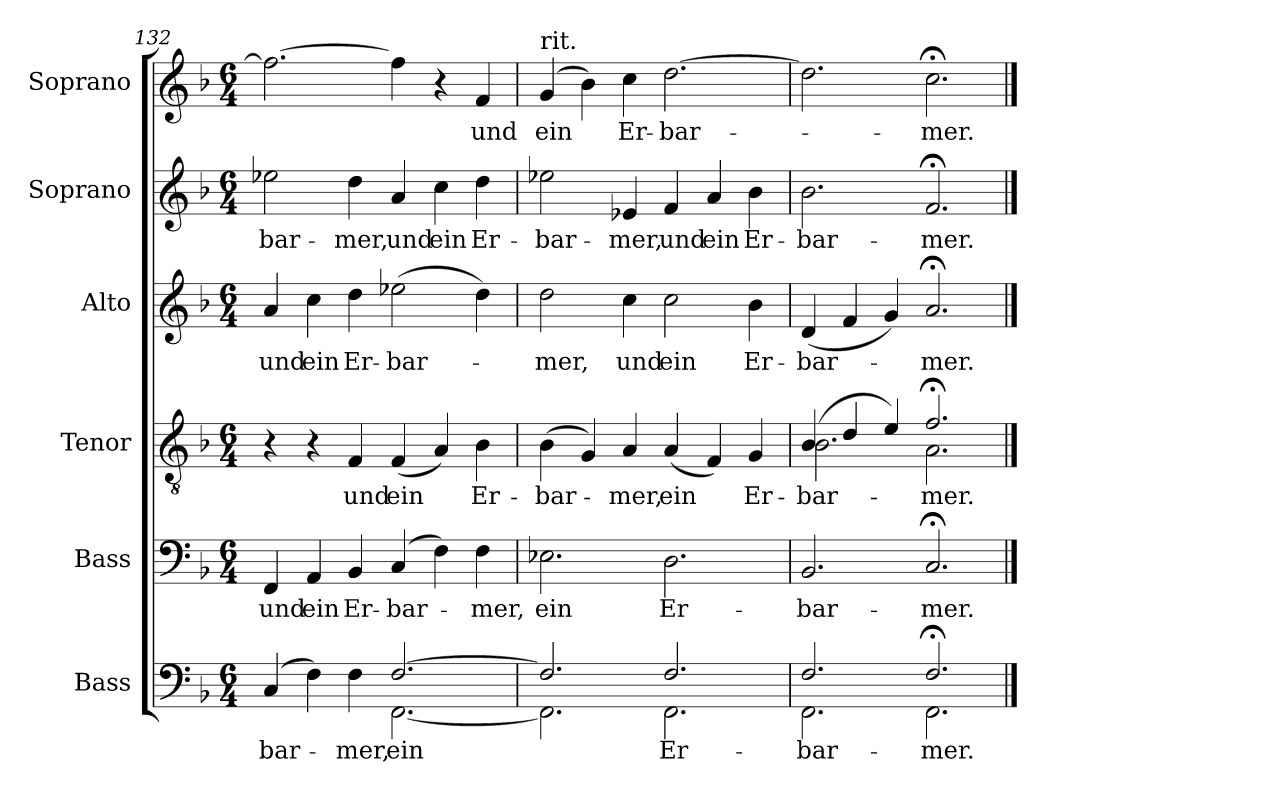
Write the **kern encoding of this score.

**kern	**text	**kern	**text	**kern	**text	**kern	**text	**kern	**text	**kern	**text
*part6	*part6	*part5	*part5	*part4	*part4	*part3	*part3	*part2	*part2	*part1	*part1
*staff6	*staff6	*staff5	*staff5	*staff4	*staff4	*staff3	*staff3	*staff2	*staff2	*staff1	*staff1
*I"Bass	*	*I"Bass	*	*I"Tenor	*	*I"Alto	*	*I"Soprano	*	*I"Soprano	*
*I'B.	*	*I'B.	*	*I'T.	*	*I'A.	*	*I'S.	*	*I'S.	*
*clefF4	*	*clefF4	*	*clefGv2	*	*clefG2	*	*clefG2	*	*clefG2	*
*	*	*	*	*ITrd7c12	*	*	*	*	*	*	*
*k[b-]	*	*k[b-]	*	*k[b-]	*	*k[b-]	*	*k[b-]	*	*k[b-]	*
*F:	*	*F:	*	*F:	*	*F:	*	*F:	*	*F:	*
*M6/4	*	*M6/4	*	*M6/4	*	*M6/4	*	*M6/4	*	*M6/4	*
=132	=132	=132	=132	=132	=132	=132	=132	=132	=132	=132	=132
!	!LO:LY:b:color=#000000	!	!	!	!	!	!	!	!	!	!
*^	*	*	*	*	*	*	*	*	*	*	*
!	!	!	!	!LO:LY:b:color=#000000	!	!	!	!	!	!	!	!
!	!	!	!	!	!	!	!	!LO:LY:b:color=#000000	!	!	!	!
!	!	!	!	!	!	!	!	!	!	!LO:LY:b:color=#000000	!	!
(4Ci/	2.ryy	-bar-	4FFi/	und	4r	.	4ai/	und	2ee-Xi\	-bar-	2.ffi\_	.
!	!	!	!	!LO:LY:b:color=#000000	!	!	!	!	!	!	!	!
!	!	!	!	!	!	!	!	!LO:LY:b:color=#000000	!	!	!	!
4Fi\)	.	.	4AAi/	ein	4r	.	4cci\	ein	.	.	.	.
!	!	!LO:LY:b:color=#000000	!	!	!	!	!	!	!	!	!	!
!	!	!	!	!LO:LY:b:color=#000000	!	!	!	!	!	!	!	!
!	!	!	!	!	!	!LO:LY:b:color=#000000	!	!	!	!	!	!
!	!	!	!	!	!	!	!	!LO:LY:b:color=#000000	!	!	!	!
!	!	!	!	!	!	!	!	!	!	!LO:LY:b:color=#000000	!	!
4Fi\	.	-mer,	4BB-i/	Er-	4FFi/	und	4ddi\	Er-	4ddi\	-mer,	.	.
!	!	!LO:LY:b:color=#000000	!	!	!	!	!	!	!	!	!	!
!	!	!	!	!LO:LY:b:color=#000000	!	!	!	!	!	!	!	!
!	!	!	!	!	!	!LO:LY:b:color=#000000	!	!	!	!	!	!
!	!	!	!	!	!	!	!	!LO:LY:b:color=#000000	!	!	!	!
!	!	!	!	!	!	!	!	!	!	!LO:LY:b:color=#000000	!	!
[2.Fi/	[2.FFi\	ein	(4Ci/	-bar-	(4FFi/	ein	(2ee-Xi\	-bar-	4ai/	und	4ffi\]	.
!	!	!	!	!	!	!	!	!	!	!LO:LY:b:color=#000000	!	!
.	.	.	4Fi\)	.	4AAi/)	.	.	.	4cci\	ein	4r	.
!	!	!	!	!LO:LY:b:color=#000000	!	!	!	!	!	!	!	!
!	!	!	!	!	!	!LO:LY:b:color=#000000	!	!	!	!	!	!
!	!	!	!	!	!	!	!	!	!	!LO:LY:b:color=#000000	!	!
!	!	!	!	!	!	!	!	!	!	!	!	!LO:LY:b:color=#000000
.	.	.	4Fi\	-mer,	4BB-i\	Er-	4ddi\)	.	4ddi\	Er-	4fi/	und
=133	=133	=133	=133	=133	=133	=133	=133	=133	=133	=133	=133	=133
!	!	!	!	!LO:LY:b:color=#000000	!	!	!	!	!	!	!	!
!	!	!	!	!	!	!LO:LY:b:color=#000000	!	!	!	!	!	!
!	!	!	!	!	!	!	!	!LO:LY:b:color=#000000	!	!	!	!
!	!	!	!	!	!	!	!	!	!	!LO:LY:b:color=#000000	!	!
!	!	!	!	!	!	!	!	!	!	!	!LO:TX:t=rit.	!
!	!	!	!	!	!	!	!	!	!	!	!	!LO:LY:b:color=#000000
2.Fi/]	2.FFi\]	.	2.E-Xi\	ein	(4BB-i\	-bar-	2ddi\	-mer,	2ee-Xi\	-bar-	(4gi/	ein
.	.	.	.	.	4GGi/)	.	.	.	.	.	4b-i\)	.
!	!	!	!	!	!	!LO:LY:b:color=#000000	!	!	!	!	!	!
!	!	!	!	!	!	!	!	!LO:LY:b:color=#000000	!	!	!	!
!	!	!	!	!	!	!	!	!	!	!LO:LY:b:color=#000000	!	!
!	!	!	!	!	!	!	!	!	!	!	!	!LO:LY:b:color=#000000
.	.	.	.	.	4AAi/	-mer,	4cci\	und	4e-Xi/	-mer,	4cci\	Er-
!	!	!LO:LY:b:color=#000000	!	!	!	!	!	!	!	!	!	!
!	!	!	!	!LO:LY:b:color=#000000	!	!	!	!	!	!	!	!
!	!	!	!	!	!	!LO:LY:b:color=#000000	!	!	!	!	!	!
!	!	!	!	!	!	!	!	!LO:LY:b:color=#000000	!	!	!	!
!	!	!	!	!	!	!	!	!	!	!LO:LY:b:color=#000000	!	!
!	!	!	!	!	!	!	!	!	!	!	!	!LO:LY:b:color=#000000
2.Fi/	2.FFi\	Er-	2.Di\	Er-	(4AAi/	ein	2cci\	ein	4fi/	und	[2.ddi\	-bar-
!	!	!	!	!	!	!	!	!	!	!LO:LY:b:color=#000000	!	!
.	.	.	.	.	4FFi/)	.	.	.	4ai/	ein	.	.
!	!	!	!	!	!	!LO:LY:b:color=#000000	!	!	!	!	!	!
!	!	!	!	!	!	!	!	!LO:LY:b:color=#000000	!	!	!	!
!	!	!	!	!	!	!	!	!	!	!LO:LY:b:color=#000000	!	!
.	.	.	.	.	4GGi/	Er-	4b-i\	Er-	4b-i\	Er-	.	.
=134	=134	=134	=134	=134	=134	=134	=134	=134	=134	=134	=134	=134
!	!	!LO:LY:b:color=#000000	!	!	!	!	!	!	!	!	!	!
!	!	!	!	!LO:LY:b:color=#000000	!	!	!	!	!	!	!	!
!	!	!	!	!	!	!LO:LY:b:color=#000000	!	!	!	!	!	!
*	*	*	*	*	*^	*	*	*	*	*	*	*
!	!	!	!	!	!	!	!	!	!LO:LY:b:color=#000000	!	!	!	!
!	!	!	!	!	!	!	!	!	!	!	!LO:LY:b:color=#000000	!	!
2.Fi/	2.FFi\	-bar-	2.BB-i/	-bar-	(4BB-i/	2.BB-i\	-bar-	(4di/	-bar-	2.b-i\	-bar-	2.ddi\]	.
.	.	.	.	.	4Di/	.	.	4fi/	.	.	.	.	.
.	.	.	.	.	4Ei/)	.	.	4gi/)	.	.	.	.	.
!	!	!LO:LY:b:color=#000000	!	!	!	!	!	!	!	!	!	!	!
!	!	!	!	!LO:LY:b:color=#000000	!	!	!	!	!	!	!	!	!
!	!	!	!	!	!	!	!LO:LY:b:color=#000000	!	!	!	!	!	!
!	!	!	!	!	!	!	!	!	!LO:LY:b:color=#000000	!	!	!	!
!	!	!	!	!	!	!	!	!	!	!	!LO:LY:b:color=#000000	!	!
!	!	!	!	!	!	!	!	!	!	!	!	!	!LO:LY:b:color=#000000
2.F;i/	2.FFi\	-mer.	2.C;i/	-mer.	2.F;i/	2.AAi\	-mer.	2.a;i/	-mer.	2.f;i/	-mer.	2.cc;i\	-mer.
*v	*v	*	*	*	*v	*v	*	*	*	*	*	*	*
==	==	==	==	==	==	==	==	==	==	==	==
*-	*-	*-	*-	*-	*-	*-	*-	*-	*-	*-	*-
